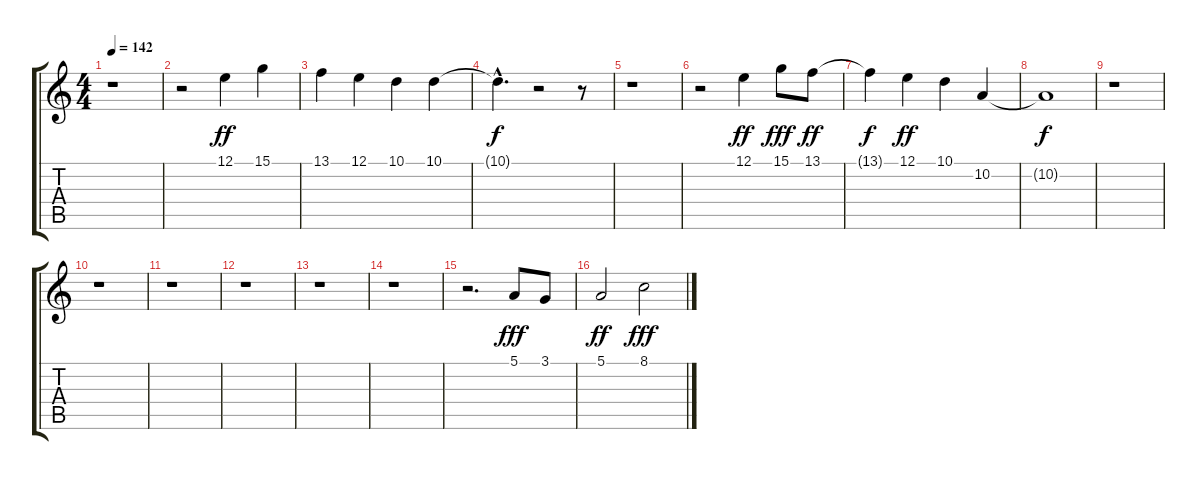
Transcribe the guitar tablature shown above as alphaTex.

\track "" {instrument clarinet}
\staff {score tabs}
\tuning (E4 B3 G3 D3 A2 E2) {hide}
\ts (4 4)
\tempo 142
\clef g2
\ks c
r.1{dy f} |
r.2 12.1.4{dy ff} 15.1.4 |
13.1.4 12.1.4 10.1.4 10.1.4 |
10.1{hac t}.4{d dy f} r.2 r.8 |
r.1 |
r.2 12.1.4{dy ff} 15.1.8{dy fff} 13.1.8{dy ff} |
13.1{t}.4{dy f} 12.1.4{dy ff} 10.1.4 10.2.4 |
10.2{t}.1{dy f} |
r.1 |
r.1 |
r.1 |
r.1 |
r.1 |
r.1 |
r.2{d} 5.1.8{dy fff} 3.1.8 |
5.1.2{dy ff} 8.1.2{dy fff}
